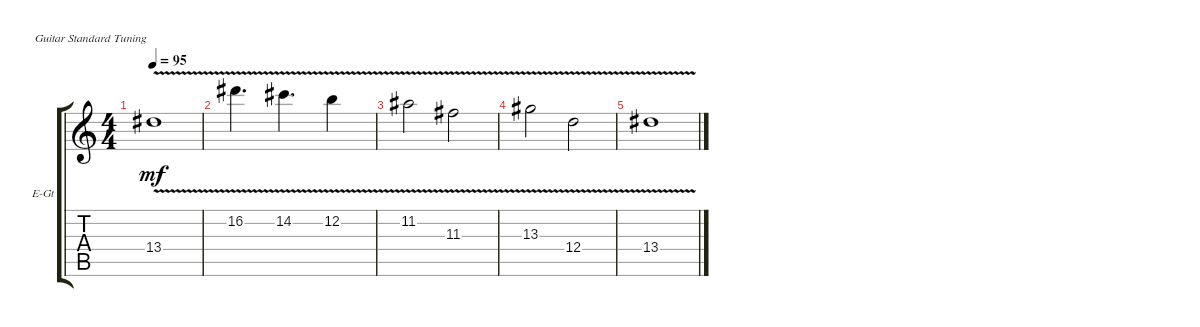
\bracketExtendMode groupsimilarinstruments
\firstSystemTrackNameOrientation horizontal
\otherSystemsTrackNameOrientation horizontal
\track ("Electric Guitar 1" "E-Gt") {instrument distortionguitar}
\staff {score tabs}
\tuning (E4 B3 G3 D3 A2 E2)
\ts (4 4)
\tempo 95
\clef g2
\ks c
13.4{v}.1{dy mf} |
16.2{v}.4{d} 14.2{v}.4{d} 12.2{v}.4 |
11.2{v}.2 11.3{v}.2 |
13.3{v}.2 12.4{v}.2 |
13.4{v}.1
